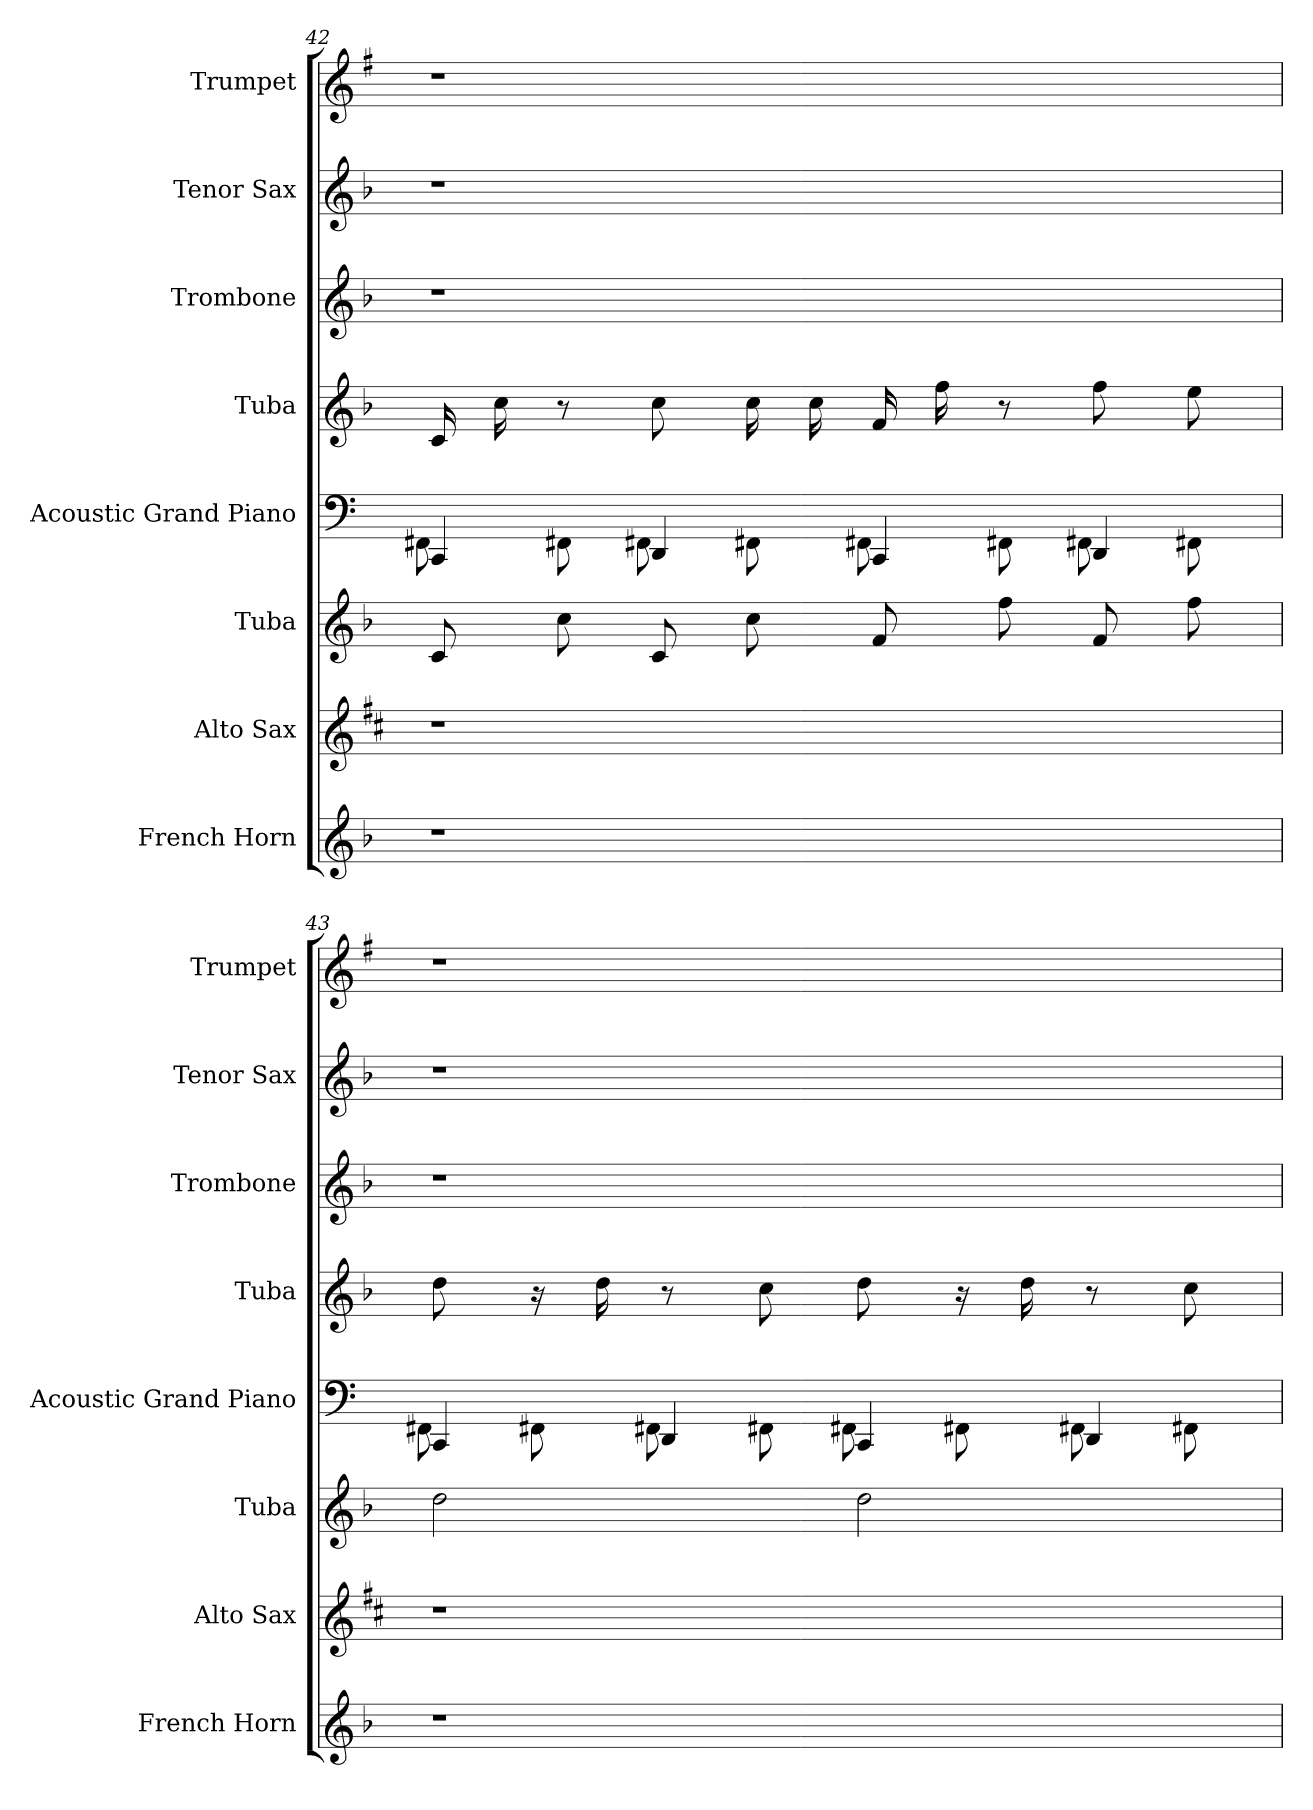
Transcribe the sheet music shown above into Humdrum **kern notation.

**kern	**kern	**kern	**kern	**kern	**kern	**kern	**kern
*part8	*part7	*part6	*part5	*part4	*part3	*part2	*part1
*staff8	*staff7	*staff6	*staff5	*staff4	*staff3	*staff2	*staff1
*I"French Horn	*I"Alto Sax	*I"Tuba	*I"Acoustic Grand Piano	*I"Tuba	*I"Trombone	*I"Tenor Sax	*I"Trumpet
*I'French Horn	*I'Alto Sax	*I'Tuba	*I'Acoustic Grand Piano	*I'Tuba	*I'Trombone	*I'Tenor Sax	*I'Trumpet
*clefG2	*clefG2	*clefG2	*clefF4	*clefG2	*clefG2	*clefG2	*clefG2
*ITrd8c14	*ITrd5c9	*ITrd15c26	*	*ITrd15c26	*ITrd8c14	*ITrd8c14	*ITrd1c2
*k[b-]	*k[b-]	*k[b-]	*	*k[b-]	*k[b-]	*k[b-]	*k[b-]
=42	=42	=42	=42	=42	=42	=42	=42
*	*	*	*^	*	*	*	*
1r	1r	8CC	4CC	8FF#X	16CC	1r	1r	1r
.	.	.	.	.	16C	.	.	.
.	.	8C	.	8FF#X	8r	.	.	.
.	.	8CC	4DD	8FF#X	8C	.	.	.
.	.	8C	.	8FF#X	16C	.	.	.
.	.	.	.	.	16C	.	.	.
.	.	8FF	4CC	8FF#X	16FF	.	.	.
.	.	.	.	.	16F	.	.	.
.	.	8F	.	8FF#X	8r	.	.	.
.	.	8FF	4DD	8FF#X	8F	.	.	.
.	.	8F	.	8FF#X	8E	.	.	.
=43	=43	=43	=43	=43	=43	=43	=43	=43
1r	1r	2D	4CC	8FF#X	8D	1r	1r	1r
.	.	.	.	8FF#X	16r	.	.	.
.	.	.	.	.	16D	.	.	.
.	.	.	4DD	8FF#X	8r	.	.	.
.	.	.	.	8FF#X	8C	.	.	.
.	.	2D	4CC	8FF#X	8D	.	.	.
.	.	.	.	8FF#X	16r	.	.	.
.	.	.	.	.	16D	.	.	.
.	.	.	4DD	8FF#X	8r	.	.	.
.	.	.	.	8FF#X	8C	.	.	.
*	*	*	*v	*v	*	*	*	*
=	=	=	=	=	=	=	=
*-	*-	*-	*-	*-	*-	*-	*-
